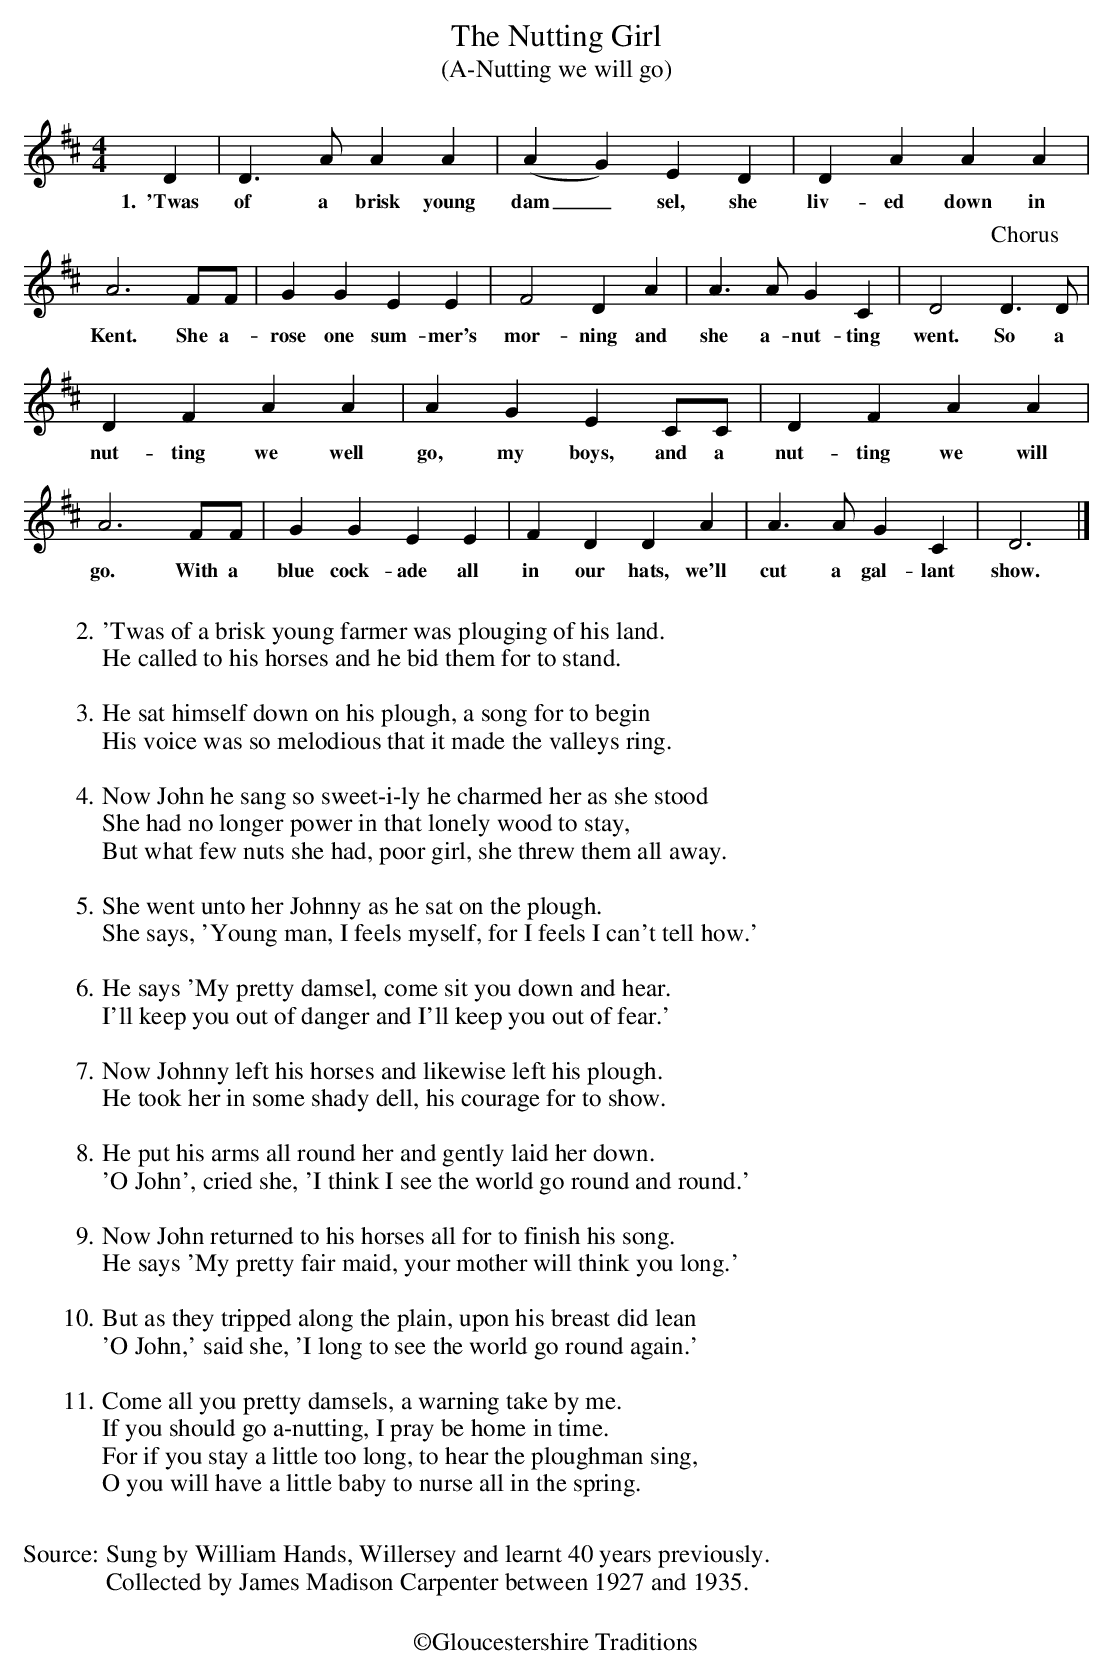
X:1
T: The Nutting Girl
T:(A-Nutting we will go)
M: 4/4
L:  1/4
K: D
D|D>AAA|(AG)ED|DAAA|
w:1.~~'Twas of a brisk young dam_sel, she liv-ed down in
A3F/F/|GGEE|F2DA|A>AGC|D2[P:Chorus]D>D|
w:Kent. She a-rose one sum-mer's mor-ning and she a-nut-ting went. So a
DFAA|AGEC/C/|DFAA|
w: nut-ting we well go, my boys, and a nut-ting we will
A3F/F/|GGEE|FDDA|A>AGC|D3|]
w:go.  With a blue cock-ade all in our hats, we'll cut a gal-lant show.
W:
W:2. 'Twas of a brisk young farmer was plouging of his land.
W:He called to his horses and he bid them for to stand.
W:
W:3. He sat himself down on his plough, a song for to begin
W:His voice was so melodious that it made the valleys ring.
W:
W:4. Now John he sang so sweet-i-ly he charmed her as she stood
W:She had no longer power in that lonely wood to stay,
W:But what few nuts she had, poor girl, she threw them all away.
W:
W:5. She went unto her Johnny as he sat on the plough.
W:She says, 'Young man, I feels myself, for I feels I can't tell how.'
W:
W:6.  He says 'My pretty damsel, come sit you down and hear.
W:I'll keep you out of danger and I'll keep you out of fear.'
W:
W:7. Now Johnny left his horses and likewise left his plough.
W:He took her in some shady dell, his courage for to show.
W:
W:8.  He put his arms all round her and gently laid her down.
W:'O John', cried she, 'I think I see the world go round and round.'
W:
W:9. Now John returned to his horses all for to finish his song.
W:He says 'My pretty fair maid, your mother will think you long.'
W:
W:10. But as they tripped along the plain, upon his breast did lean
W:'O John,' said she, 'I long to see the world go round again.'
W:
W:11. Come all you pretty damsels, a warning take by me.
W:If you should go a-nutting, I pray be home in time.
W:For if you stay a little too long, to hear the ploughman sing,
W:O you will have a little baby to nurse all in the spring.
